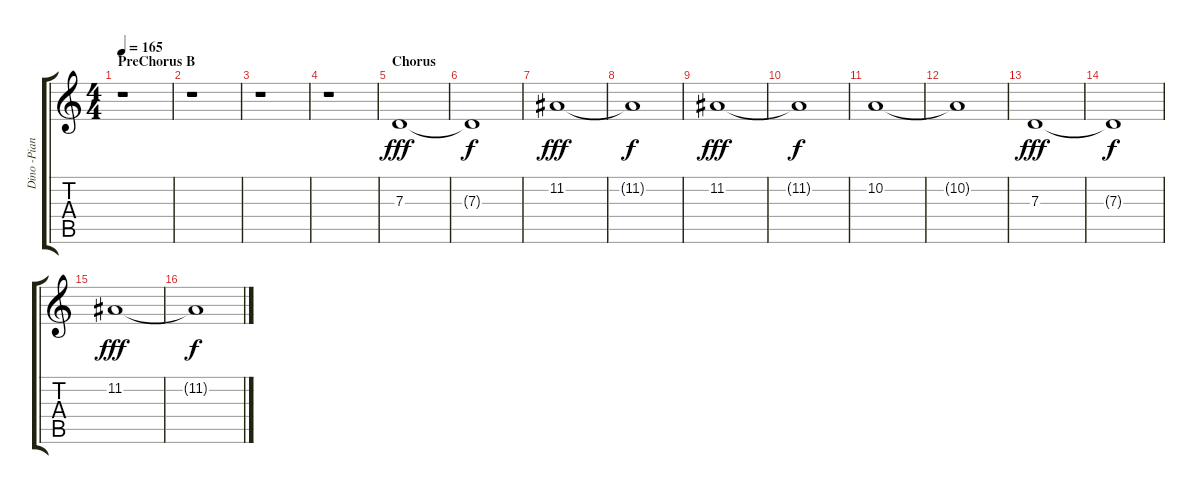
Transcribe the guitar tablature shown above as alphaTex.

\track ("Dino -Piano" "Dino -Pian") {instrument acousticgrandpiano}
\staff {score tabs}
\tuning (E4 B3 G3 D3 A2 E2) {hide}
\ts (4 4)
\section ("" "PreChorus B")
\tempo 165
\clef g2
\ks c
r.1{dy f} |
r.1 |
r.1 |
r.1 |
\section ("" "Chorus")
7.3.1{dy fff volume 16 instrument acousticgrandpiano} |
7.3{t}.1{dy f} |
11.2.1{dy fff} |
11.2{t}.1{dy f} |
11.2.1{dy fff} |
11.2{t}.1{dy f} |
10.2.1 |
10.2{t}.1 |
7.3.1{dy fff} |
7.3{t}.1{dy f} |
11.2.1{dy fff} |
11.2{t}.1{dy f}
